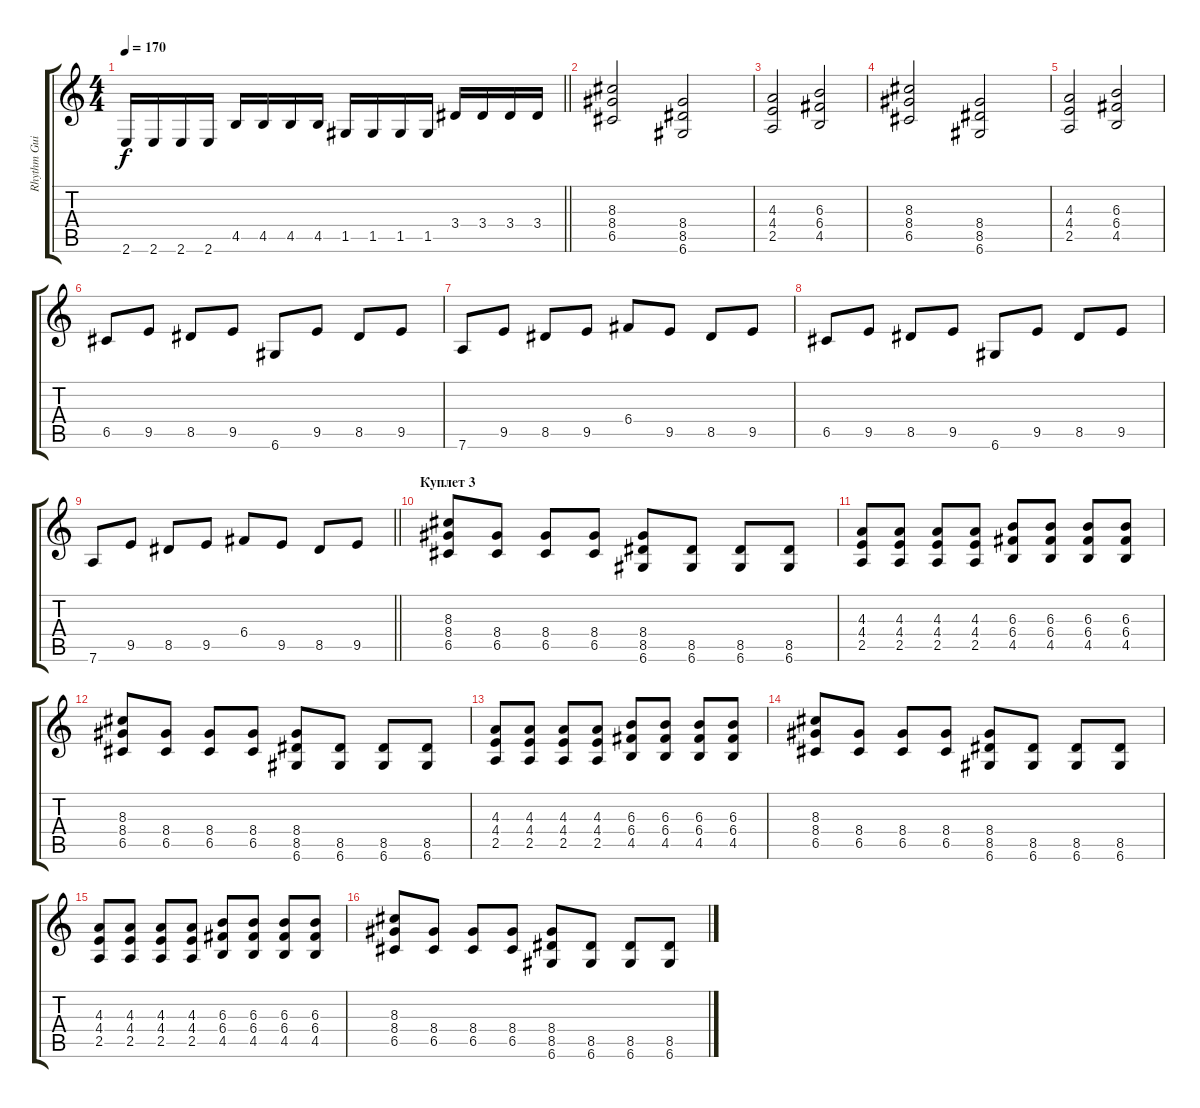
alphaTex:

\track ("Rhythm Guitar" "Rhythm Gui") {instrument distortionguitar}
\staff {score tabs}
\tuning (D4 A3 F3 C3 G2 D2) {hide}
\ts (4 4)
\tempo 170
\clef g2
\barLineRight lightlight
\ks c
2.6.16{dy f} 2.6.16 2.6.16 2.6.16 4.5.16 4.5.16 4.5.16 4.5.16 1.5.16 1.5.16 1.5.16 1.5.16 3.4.16 3.4.16 3.4.16 3.4.16 |
\section ("" "")
(8.3 8.4 6.5).2 (8.4 8.5 6.6).2 |
(4.3 4.4 2.5).2 (6.3 6.4 4.5).2 |
(8.3 8.4 6.5).2 (8.4 8.5 6.6).2 |
(4.3 4.4 2.5).2 (6.3 6.4 4.5).2 |
6.5.8 9.5.8 8.5.8 9.5.8 6.6.8 9.5.8 8.5.8 9.5.8 |
7.6.8 9.5.8 8.5.8 9.5.8 6.4.8 9.5.8 8.5.8 9.5.8 |
6.5.8 9.5.8 8.5.8 9.5.8 6.6.8 9.5.8 8.5.8 9.5.8 |
\barLineRight lightlight
7.6.8 9.5.8 8.5.8 9.5.8 6.4.8 9.5.8 8.5.8 9.5.8 |
\section ("" "Куплет 3")
(8.3 8.4 6.5).8 (8.4 6.5).8 (8.4 6.5).8 (8.4 6.5).8 (8.4 8.5 6.6).8 (8.5 6.6).8 (8.5 6.6).8 (8.5 6.6).8 |
(4.3 4.4 2.5).8 (4.3 4.4 2.5).8 (4.3 4.4 2.5).8 (4.3 4.4 2.5).8 (6.3 6.4 4.5).8 (6.3 6.4 4.5).8 (6.3 6.4 4.5).8 (6.3 6.4 4.5).8 |
(8.3 8.4 6.5).8 (8.4 6.5).8 (8.4 6.5).8 (8.4 6.5).8 (8.4 8.5 6.6).8 (8.5 6.6).8 (8.5 6.6).8 (8.5 6.6).8 |
(4.3 4.4 2.5).8 (4.3 4.4 2.5).8 (4.3 4.4 2.5).8 (4.3 4.4 2.5).8 (6.3 6.4 4.5).8 (6.3 6.4 4.5).8 (6.3 6.4 4.5).8 (6.3 6.4 4.5).8 |
(8.3 8.4 6.5).8 (8.4 6.5).8 (8.4 6.5).8 (8.4 6.5).8 (8.4 8.5 6.6).8 (8.5 6.6).8 (8.5 6.6).8 (8.5 6.6).8 |
(4.3 4.4 2.5).8 (4.3 4.4 2.5).8 (4.3 4.4 2.5).8 (4.3 4.4 2.5).8 (6.3 6.4 4.5).8 (6.3 6.4 4.5).8 (6.3 6.4 4.5).8 (6.3 6.4 4.5).8 |
(8.3 8.4 6.5).8 (8.4 6.5).8 (8.4 6.5).8 (8.4 6.5).8 (8.4 8.5 6.6).8 (8.5 6.6).8 (8.5 6.6).8 (8.5 6.6).8
